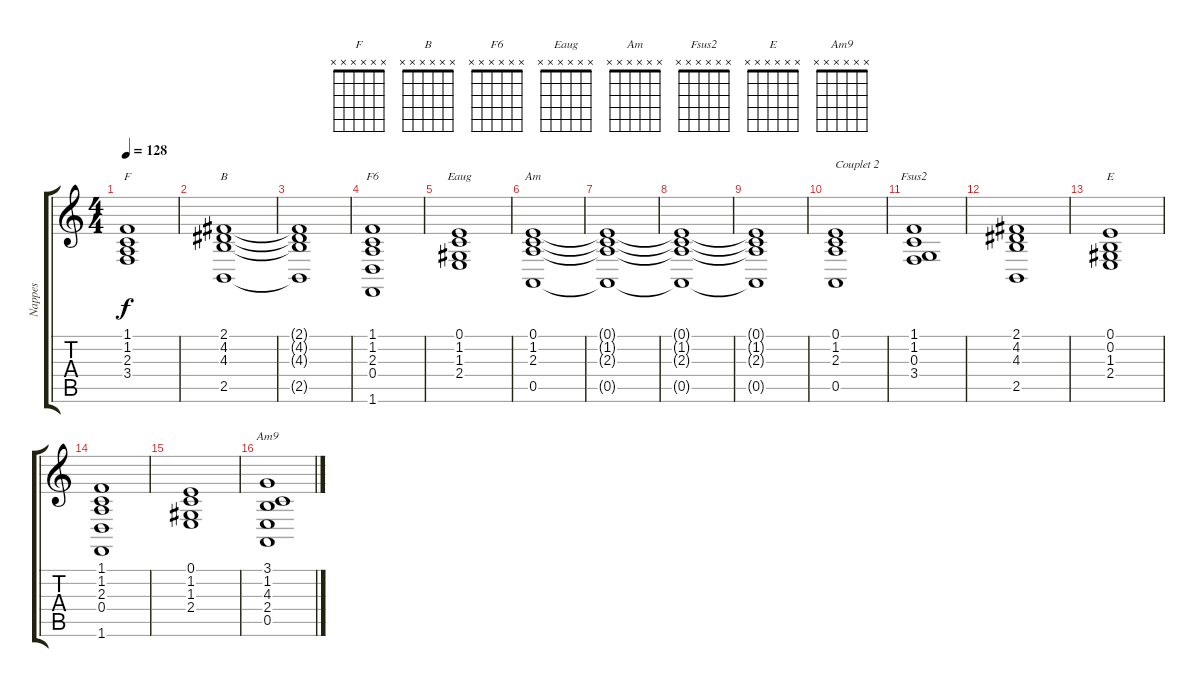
\track ("Nappes" "Nappes") {instrument pad2warm}
\staff {score tabs}
\tuning (E4 B3 G3 D3 A2 E2) {hide}
\chord ("F" x x x x x x) {firstfret 0}
\chord ("B" x x x x x x) {firstfret 0}
\chord ("F6" x x x x x x) {firstfret 0}
\chord ("Eaug" x x x x x x) {firstfret 0}
\chord ("Am" x x x x x x) {firstfret 0}
\chord ("Fsus2" x x x x x x) {firstfret 0}
\chord ("E" x x x x x x) {firstfret 0}
\chord ("Am9" x x x x x x) {firstfret 0}
\ts (4 4)
\tempo 128
\clef g2
\ks c
(1.1 1.2 2.3 3.4).1{ch "F" dy f} |
(2.1 4.2 4.3 2.5).1{ch "B"} |
(2.1{t} 4.2{t} 4.3{t} 2.5{t}).1 |
(1.1 1.2 2.3 0.4 1.6).1{ch "F6"} |
(0.1 1.2 1.3 2.4).1{ch "Eaug"} |
(0.1 1.2 2.3 0.5).1{ch "Am"} |
(0.1{t} 1.2{t} 2.3{t} 0.5{t}).1 |
(0.1{t} 1.2{t} 2.3{t} 0.5{t}).1 |
(0.1{t} 1.2{t} 2.3{t} 0.5{t}).1 |
(0.1 1.2 2.3 0.5).1{txt "Couplet 2"} |
(1.1 1.2 0.3 3.4).1{ch "Fsus2"} |
(2.1 4.2 4.3 2.5).1 |
(0.1 0.2 1.3 2.4).1{ch "E"} |
(1.1 1.2 2.3 0.4 1.6).1 |
(0.1 1.2 1.3 2.4).1 |
(3.1 1.2 4.3 2.4 0.5).1{ch "Am9"}
